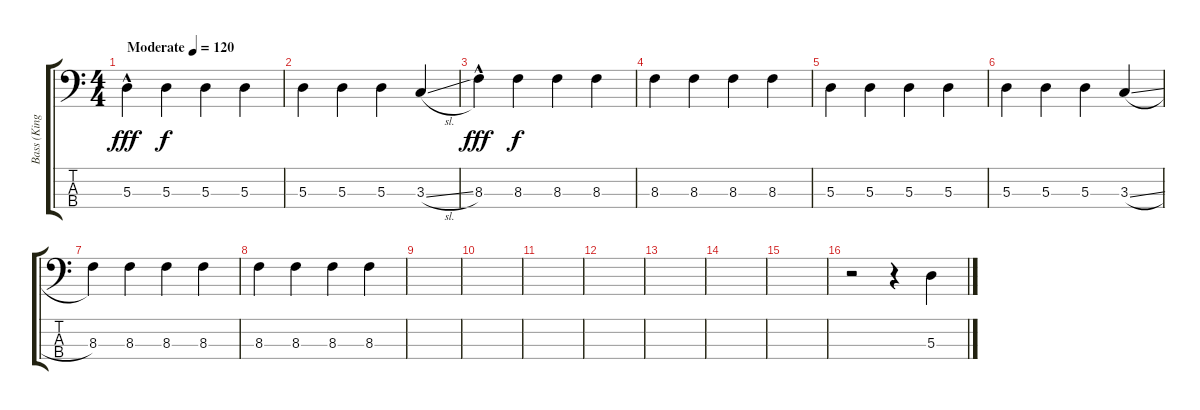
\track ("Bass (Kingsbury)" "Bass (King") {instrument electricbasspick}
\staff {score tabs}
\tuning (G2 D2 A1 D1) {hide}
\ts (4 4)
\tempo (120 "Moderate")
\clef f4
\ks c
5.3{hac}.4{dy fff instrument electricbasspick} 5.3.4{dy f} 5.3.4 5.3.4 |
5.3.4 5.3.4 5.3.4 3.3{sl}.4 |
8.3{hac}.4{dy fff} 8.3.4{dy f} 8.3.4 8.3.4 |
8.3.4 8.3.4 8.3.4 8.3.4 |
5.3.4 5.3.4 5.3.4 5.3.4 |
5.3.4 5.3.4 5.3.4 3.3{sl}.4 |
8.3.4 8.3.4 8.3.4 8.3.4 |
8.3.4 8.3.4 8.3.4 8.3.4 |
|
|
|
|
|
|
|
r.2 r.4 5.3{sl}.4
